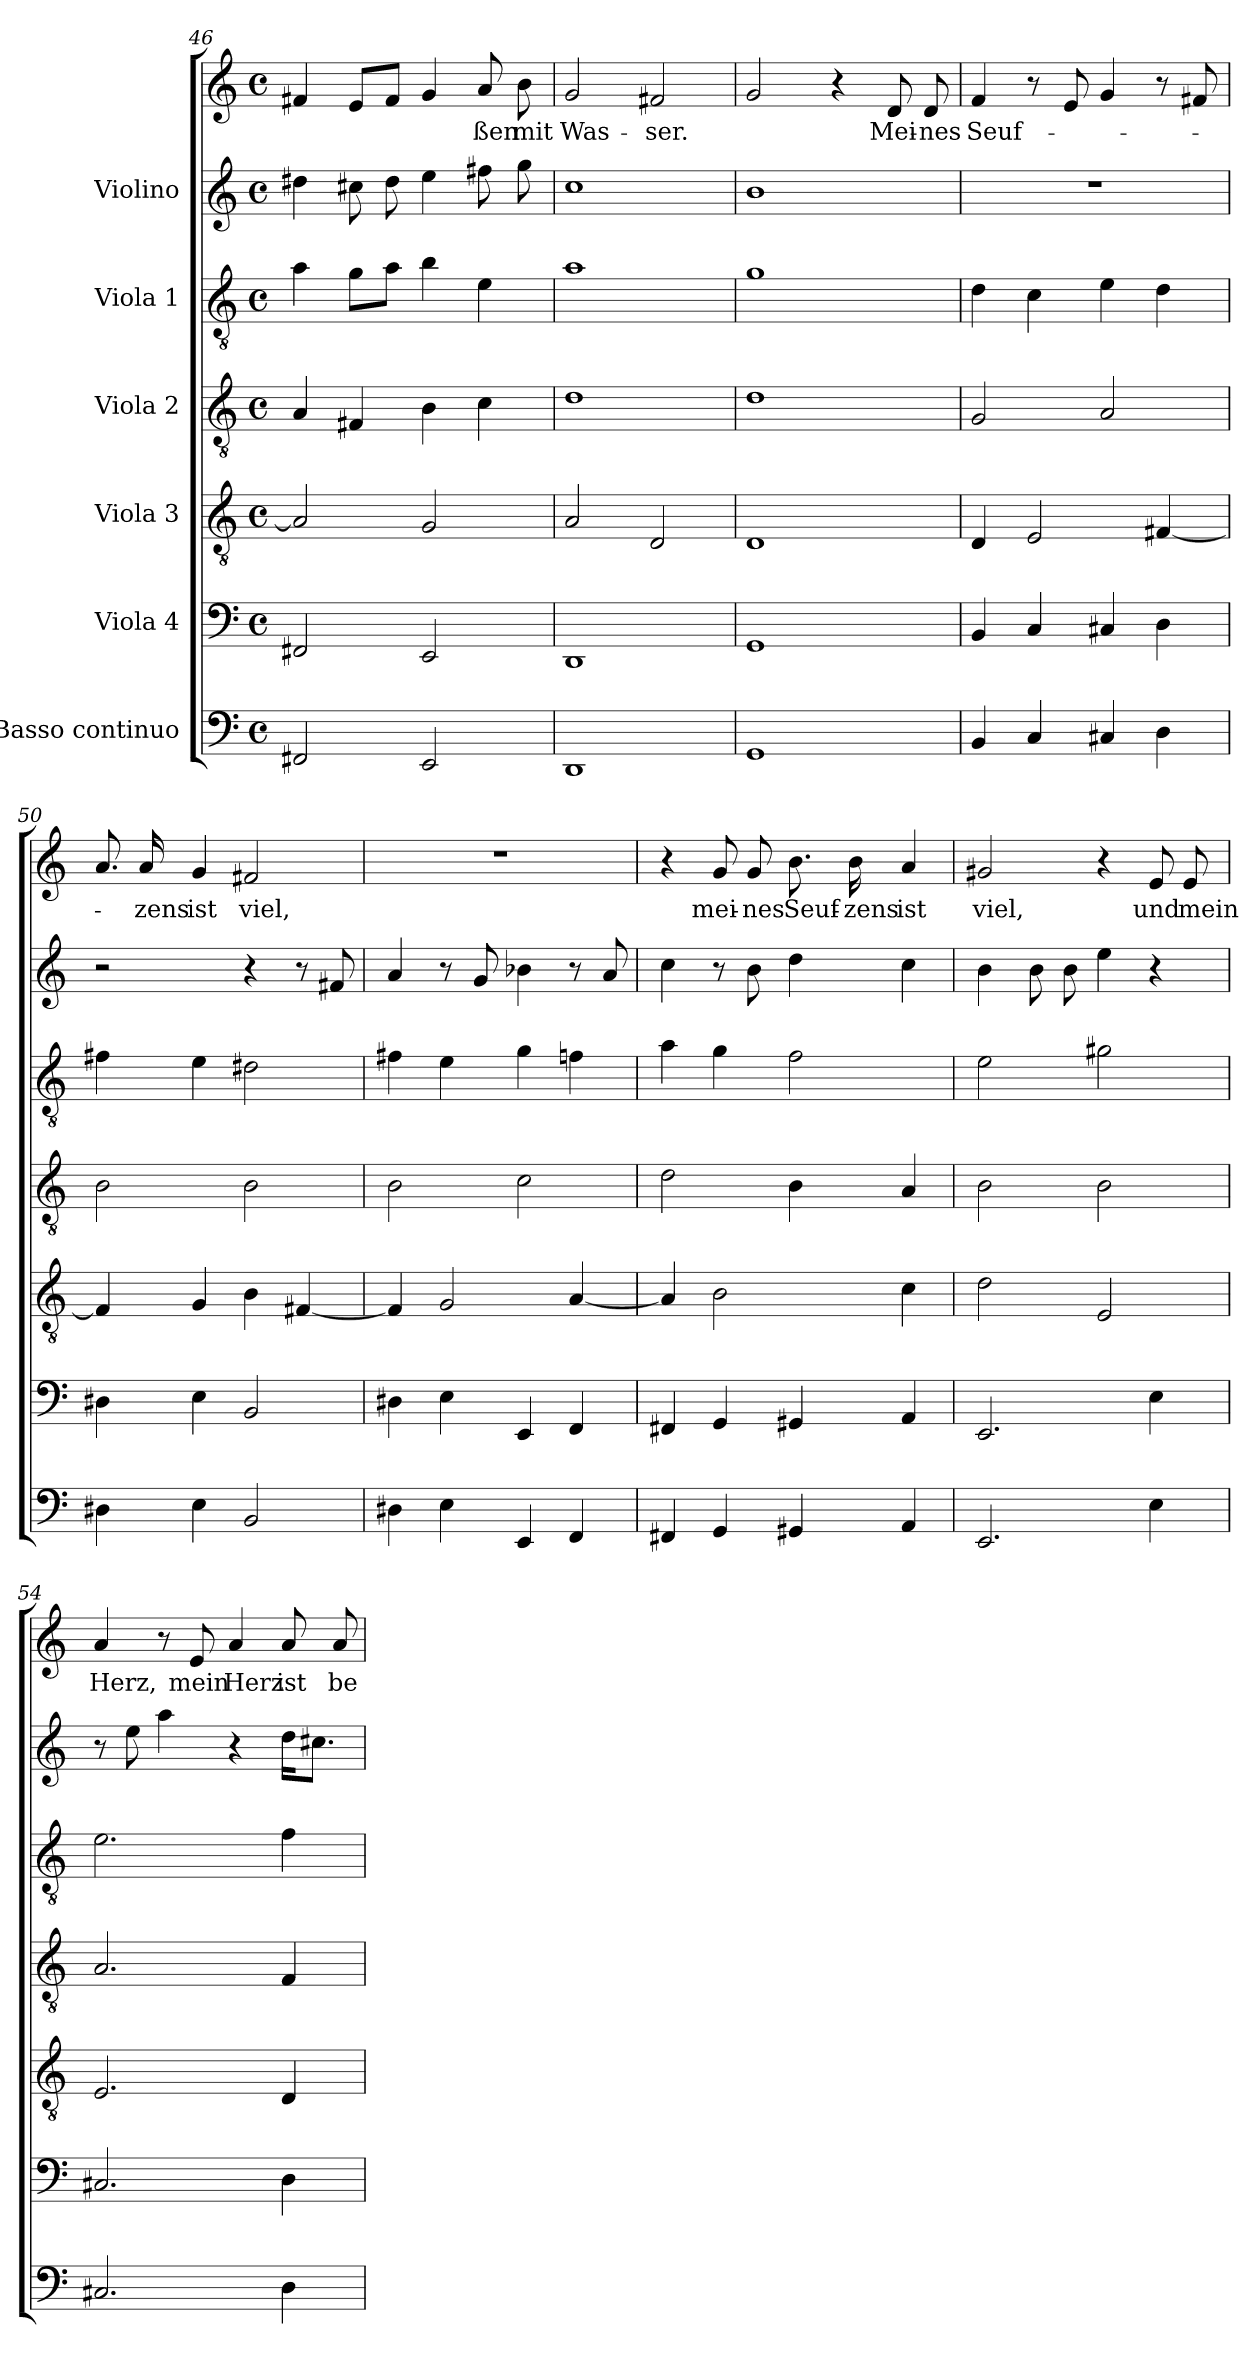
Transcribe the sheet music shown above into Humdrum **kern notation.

**kern	**kern	**kern	**kern	**kern	**kern	**kern	**text
*part7	*part6	*part5	*part4	*part3	*part2	*part1	*part1
*staff7	*staff6	*staff5	*staff4	*staff3	*staff2	*staff1	*staff1
*I"Basso continuo	*I"Viola 4	*I"Viola 3	*I"Viola 2	*I"Viola 1	*I"Violino	*	*
!!LO:LB:g=z
*clefF4	*clefF4	*clefGv2	*clefGv2	*clefGv2	*clefG2	*clefG2	*
*k[]	*k[]	*k[]	*k[]	*k[]	*k[]	*k[]	*
*C:	*C:	*C:	*C:	*C:	*C:	*C:	*
*M4/4	*M4/4	*M4/4	*M4/4	*M4/4	*M4/4	*M4/4	*
*met(c)	*met(c)	*met(c)	*met(c)	*met(c)	*met(c)	*met(c)	*
=46	=46	=46	=46	=46	=46	=46	=46
2FF#X/	2FF#X/	2A/]	4A/	4a\	4dd#X\	4f#X/	.
.	.	.	4F#X/	8g\L	8cc#X\	8e/L	.
.	.	.	.	8a\J	8dd#\	8f#/J	.
2EE/	2EE/	2G/	4B\	4b\	4ee\	4g/	.
!	!	!	!	!	!	!	!LO:LY:b
.	.	.	4c\	4e\	8ff#X\	8a/	-ßen
!	!	!	!	!	!	!	!LO:LY:b
.	.	.	.	.	8gg\	8b\	mit
=47	=47	=47	=47	=47	=47	=47	=47
!	!	!	!	!	!	!	!LO:LY:b
1DD	1DD	2A/	1d	1a	1cc	2g/	Was-
!	!	!	!	!	!	!	!LO:LY:b
.	.	2D/	.	.	.	2f#X/	-ser.
=48	=48	=48	=48	=48	=48	=48	=48
1GG	1GG	1D	1d	1g	1b	2g/	.
.	.	.	.	.	.	4r	.
!	!	!	!	!	!	!	!LO:LY:b
.	.	.	.	.	.	8d/	Mei-
!	!	!	!	!	!	!	!LO:LY:b
.	.	.	.	.	.	8d/	-nes
=49	=49	=49	=49	=49	=49	=49	=49
!	!	!	!	!	!	!	!LO:LY:b
4BB/	4BB/	4D/	2G/	4d\	1r	4f/	Seuf-
4C/	4C/	2E/	.	4c\	.	8r	.
.	.	.	.	.	.	8e/	.
4C#X/	4C#X/	.	2A/	4e\	.	4g/	.
4D\	4D\	[4F#X/	.	4d\	.	8r	.
.	.	.	.	.	.	8f#X/	.
=50	=50	=50	=50	=50	=50	=50	=50
4D#X\	4D#X\	4F#/]	2B\	4f#X\	2r	8.a/	.
!	!	!	!	!	!	!	!LO:LY:b
.	.	.	.	.	.	16a/	-zens
!	!	!	!	!	!	!	!LO:LY:b
4E\	4E\	4G/	.	4e\	.	4g/	ist
!	!	!	!	!	!	!	!LO:LY:b
2BB/	2BB/	4B\	2B\	2d#X\	4r	2f#X/	viel,
.	.	[4F#X/	.	.	8r	.	.
.	.	.	.	.	8f#X/	.	.
!!LO:PB:g=z
=51	=51	=51	=51	=51	=51	=51	=51
4D#X\	4D#X\	4F#/]	2B\	4f#X\	4a/	1r	.
4E\	4E\	2G/	.	4e\	8r	.	.
.	.	.	.	.	8g/	.	.
4EE/	4EE/	.	2c\	4g\	4b-X\	.	.
4FF/	4FF/	[4A/	.	4fn\	8r	.	.
.	.	.	.	.	8a/	.	.
=52	=52	=52	=52	=52	=52	=52	=52
4FF#X/	4FF#X/	4A/]	2d\	4a\	4cc\	4r	.
!	!	!	!	!	!	!	!LO:LY:b
4GG/	4GG/	2B\	.	4g\	8r	8g/	mei-
!	!	!	!	!	!	!	!LO:LY:b
.	.	.	.	.	8b\	8g/	-nes
!	!	!	!	!	!	!	!LO:LY:b
4GG#X/	4GG#X/	.	4B\	2f\	4dd\	8.b\	Seuf-
!	!	!	!	!	!	!	!LO:LY:b
.	.	.	.	.	.	16b\	-zens
!	!	!	!	!	!	!	!LO:LY:b
4AA/	4AA/	4c\	4A/	.	4cc\	4a/	ist
=53	=53	=53	=53	=53	=53	=53	=53
!	!	!	!	!	!	!	!LO:LY:b
2.EE/	2.EE/	2d\	2B\	2e\	4b\	2g#X/	viel,
.	.	.	.	.	8b\	.	.
.	.	.	.	.	8b\	.	.
.	.	2E/	2B\	2g#X\	4ee\	4r	.
!	!	!	!	!	!	!	!LO:LY:b
4E\	4E\	.	.	.	4r	8e/	und
!	!	!	!	!	!	!	!LO:LY:b
.	.	.	.	.	.	8e/	mein
=54	=54	=54	=54	=54	=54	=54	=54
!	!	!	!	!	!	!	!LO:LY:b
2.C#X/	2.C#X/	2.E/	2.A/	2.e\	8r	4a/	Herz,
.	.	.	.	.	8ee\	.	.
.	.	.	.	.	4aa\	8r	.
!	!	!	!	!	!	!	!LO:LY:b
.	.	.	.	.	.	8e/	mein
!	!	!	!	!	!	!	!LO:LY:b
.	.	.	.	.	4r	4a/	Herz
!	!	!	!	!	!	!	!LO:LY:b
4D\	4D\	4D/	4F/	4f\	16dd\KL	8a/	ist
.	.	.	.	.	8.cc#X\J	.	.
!	!	!	!	!	!	!	!LO:LY:b
.	.	.	.	.	.	8a/	be-
=	=	=	=	=	=	=	=
*-	*-	*-	*-	*-	*-	*-	*-
